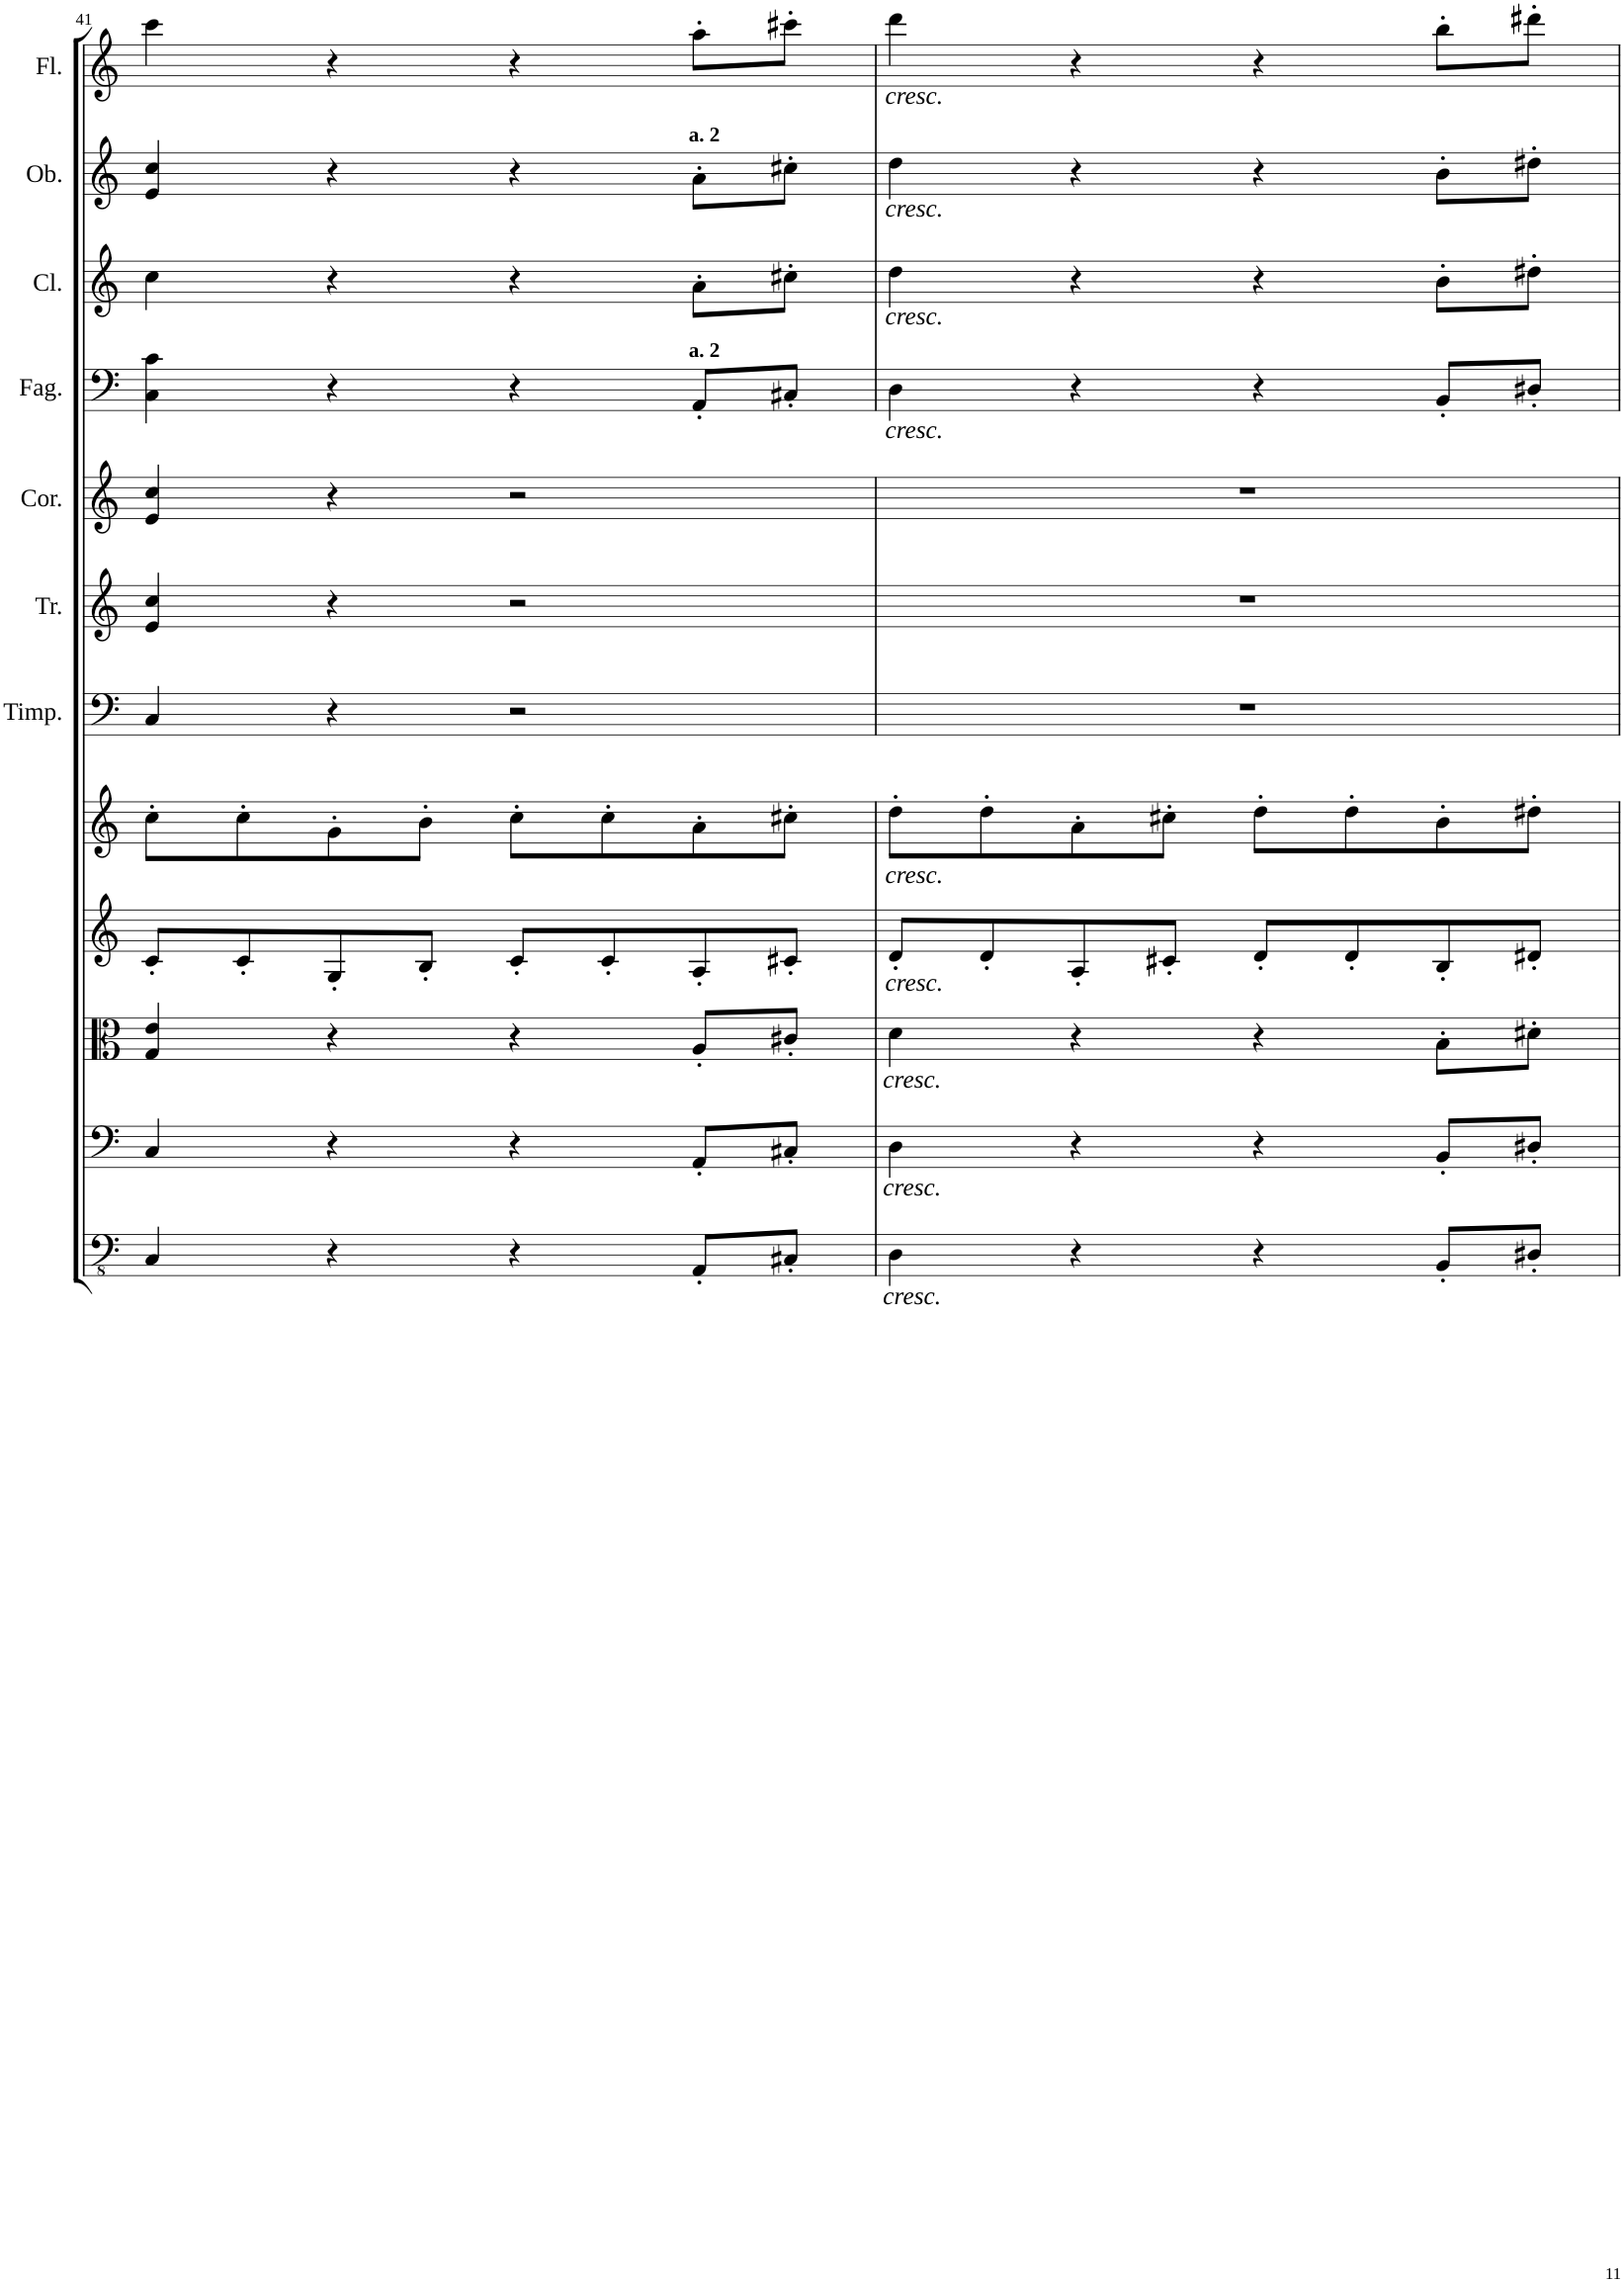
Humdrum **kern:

**kern	**kern	**kern	**kern	**kern	**kern	**kern	**kern	**kern	**kern	**kern	**kern
*part12	*part11	*part10	*part9	*part8	*part7	*part6	*part5	*part4	*part3	*part2	*part1
*staff12	*staff11	*staff10	*staff9	*staff8	*staff7	*staff6	*staff5	*staff4	*staff3	*staff2	*staff1
*I"Contrabasso	*I"Violoncello	*I"Viola	*I"Violino II	*I"Violino I	*I"Timpani	*I"Trombe in C	*I"Corni in C	*I"Fagotti	*I"Clarinetti in C	*I"Oboi	*I"Flauti
*	*	*	*	*	*I'Timp.	*I'Tr.	*I'Cor.	*I'Fag.	*I'Cl.	*I'Ob.	*I'Fl.
!!LO:PB:g=z
*clefFv4	*clefF4	*clefC3	*clefG2	*clefG2	*clefF4	*clefG2	*clefG2	*clefF4	*clefG2	*clefG2	*clefG2
*	*	*	*	*	*	*Trd1c2	*Trd7c12	*	*Trd1c2	*	*
*k[]	*k[]	*k[]	*k[]	*k[]	*k[]	*k[]	*k[]	*k[]	*k[]	*k[]	*k[]
*M2/2	*M2/2	*M2/2	*M2/2	*M2/2	*M2/2	*M2/2	*M2/2	*M2/2	*M2/2	*M2/2	*M2/2
*met(c|)	*met(c|)	*met(c|)	*met(c|)	*met(c|)	*met(c|)	*met(c|)	*met(c|)	*met(c|)	*met(c|)	*met(c|)	*met(c|)
=41	=41	=41	=41	=41	=41	=41	=41	=41	=41	=41	=41
4CC/	4C/	4G/ 4e/	8c'/L	8cc'\L	4C/	4e/ 4cc/	4e/ 4cc/	4C\ 4c\	4cc\	4e/ 4cc/	4ccc\
.	.	.	8c'/	8cc'\	.	.	.	.	.	.	.
4r	4r	4r	8G'/	8g'\	4r	4r	4r	4r	4r	4r	4r
.	.	.	8B'/J	8b'\J	.	.	.	.	.	.	.
4r	4r	4r	8c'/L	8cc'\L	2r	2r	2r	4r	4r	4r	4r
.	.	.	8c'/	8cc'\	.	.	.	.	.	.	.
!	!	!	!	!	!	!	!	!	!	!LO:TX:a:B:t=a. 2	!
!	!	!	!	!	!	!	!	!LO:TX:a:B:t=a. 2	!	!	!
8AAA'/L	8AA'/L	8A'/L	8A'/	8a'\	.	.	.	8AA'/L	8a'\L	8a'\L	8aa'\L
8CC#X'/J	8C#X'/J	8c#X'/J	8c#X'/J	8cc#X'\J	.	.	.	8C#X'/J	8cc#X'\J	8cc#X'\J	8ccc#X'\J
=42	=42	=42	=42	=42	=42	=42	=42	=42	=42	=42	=42
!	!	!	!	!	!	!	!	!	!	!	!LO:TX:b:i:t=cresc.
!	!	!	!	!	!	!	!	!	!	!LO:TX:b:i:t=cresc.	!
!	!	!	!	!	!	!	!	!	!LO:TX:b:i:t=cresc.	!	!
!	!	!	!	!	!	!	!	!LO:TX:b:i:t=cresc.	!	!	!
!	!	!	!	!LO:TX:b:i:t=cresc.	!	!	!	!	!	!	!
!	!	!	!LO:TX:b:i:t=cresc.	!	!	!	!	!	!	!	!
!	!	!LO:TX:b:i:t=cresc.	!	!	!	!	!	!	!	!	!
!	!LO:TX:b:i:t=cresc.	!	!	!	!	!	!	!	!	!	!
!LO:TX:b:i:t=cresc.	!	!	!	!	!	!	!	!	!	!	!
4DD\	4D\	4d\	8d'/L	8dd'\L	1r	1r	1r	4D\	4dd\	4dd\	4ddd\
.	.	.	8d'/	8dd'\	.	.	.	.	.	.	.
4r	4r	4r	8A'/	8a'\	.	.	.	4r	4r	4r	4r
.	.	.	8c#X'/J	8cc#X'\J	.	.	.	.	.	.	.
4r	4r	4r	8d'/L	8dd'\L	.	.	.	4r	4r	4r	4r
.	.	.	8d'/	8dd'\	.	.	.	.	.	.	.
8BBB'/L	8BB'/L	8B'\L	8B'/	8b'\	.	.	.	8BB'/L	8b'\L	8b'\L	8bb'\L
8DD#X'/J	8D#X'/J	8d#X'\J	8d#X'/J	8dd#X'\J	.	.	.	8D#X'/J	8dd#X'\J	8dd#X'\J	8ddd#X'\J
=	=	=	=	=	=	=	=	=	=	=	=
*-	*-	*-	*-	*-	*-	*-	*-	*-	*-	*-	*-
